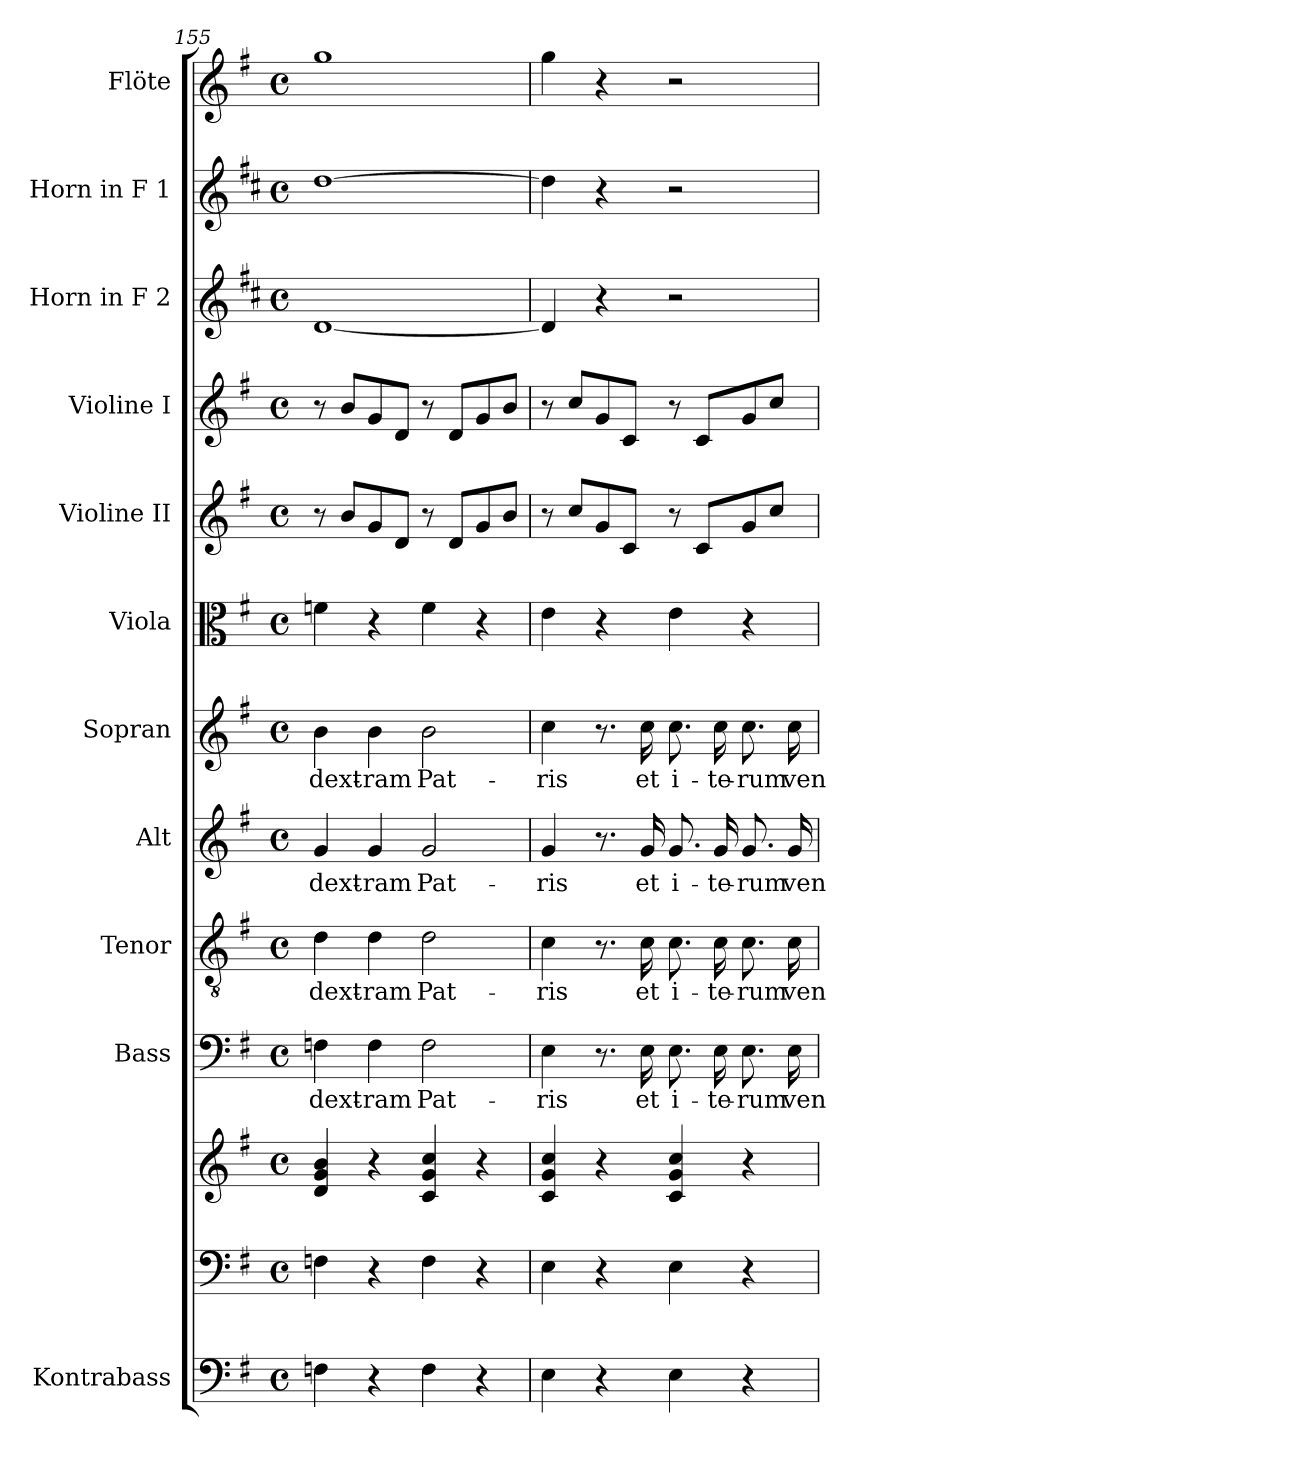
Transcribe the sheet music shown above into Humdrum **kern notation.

**kern	**kern	**kern	**kern	**text	**kern	**text	**kern	**text	**kern	**text	**kern	**kern	**kern	**kern	**kern	**kern
*part12	*part11	*part11	*part10	*part10	*part9	*part9	*part8	*part8	*part7	*part7	*part6	*part5	*part4	*part3	*part2	*part1
*staff13	*staff12	*staff11	*staff10	*staff10	*staff9	*staff9	*staff8	*staff8	*staff7	*staff7	*staff6	*staff5	*staff4	*staff3	*staff2	*staff1
*I"Kontrabass	*	*	*I"Bass	*	*I"Tenor	*	*I"Alt	*	*I"Sopran	*	*I"Viola	*I"Violine II	*I"Violine I	*I"Horn in F 2	*I"Horn in F 1	*I"Flöte
*I'Kb.	*	*	*I'B.	*	*I'T.	*	*I'A.	*	*I'S.	*	*I'Vla.	*I'Vl. II	*I'Vl. I	*	*	*I'Fl.
!!LO:PB:g=z
*clefF4	*clefF4	*clefG2	*clefF4	*	*clefGv2	*	*clefG2	*	*clefG2	*	*clefC3	*clefG2	*clefG2	*clefG2	*clefG2	*clefG2
*ITrd7c12	*	*	*	*	*	*	*	*	*	*	*	*	*	*ITrd4c7	*ITrd4c7	*
*k[f#]	*k[f#]	*k[f#]	*k[f#]	*	*k[f#]	*	*k[f#]	*	*k[f#]	*	*k[f#]	*k[f#]	*k[f#]	*k[f#]	*k[f#]	*k[f#]
*G:	*G:	*G:	*G:	*	*G:	*	*G:	*	*G:	*	*G:	*G:	*G:	*G:	*G:	*G:
*M4/4	*M4/4	*M4/4	*M4/4	*	*M4/4	*	*M4/4	*	*M4/4	*	*M4/4	*M4/4	*M4/4	*M4/4	*M4/4	*M4/4
*met(c)	*met(c)	*met(c)	*met(c)	*	*met(c)	*	*met(c)	*	*met(c)	*	*met(c)	*met(c)	*met(c)	*met(c)	*met(c)	*met(c)
=155	=155	=155	=155	=155	=155	=155	=155	=155	=155	=155	=155	=155	=155	=155	=155	=155
!	!	!	!	!LO:LY:b	!	!LO:LY:b	!	!LO:LY:b	!	!LO:LY:b	!	!	!	!	!	!
4FFn\	4Fn\	4d/ 4g/ 4b/	4Fn\	dext-	4d\	dext-	4g/	dext-	4b\	dext-	4fn\	8r	8r	[1G	[1g	1gg
.	.	.	.	.	.	.	.	.	.	.	.	8b/L	8b/L	.	.	.
!	!	!	!	!LO:LY:b	!	!LO:LY:b	!	!LO:LY:b	!	!LO:LY:b	!	!	!	!	!	!
4r	4r	4r	4F\	-ram	4d\	-ram	4g/	-ram	4b\	-ram	4r	8g/	8g/	.	.	.
.	.	.	.	.	.	.	.	.	.	.	.	8d/J	8d/J	.	.	.
!	!	!	!	!LO:LY:b	!	!LO:LY:b	!	!LO:LY:b	!	!LO:LY:b	!	!	!	!	!	!
4FF\	4F\	4c/ 4g/ 4cc/	2F\	Pat-	2d\	Pat-	2g/	Pat-	2b\	Pat-	4f\	8r	8r	.	.	.
.	.	.	.	.	.	.	.	.	.	.	.	8d/L	8d/L	.	.	.
4r	4r	4r	.	.	.	.	.	.	.	.	4r	8g/	8g/	.	.	.
.	.	.	.	.	.	.	.	.	.	.	.	8b/J	8b/J	.	.	.
=156	=156	=156	=156	=156	=156	=156	=156	=156	=156	=156	=156	=156	=156	=156	=156	=156
!	!	!	!	!LO:LY:b	!	!LO:LY:b	!	!LO:LY:b	!	!LO:LY:b	!	!	!	!	!	!
4EE\	4E\	4c/ 4g/ 4cc/	4E\	-ris	4c\	-ris	4g/	-ris	4cc\	-ris	4e\	8r	8r	4G/]	4g\]	4gg\
.	.	.	.	.	.	.	.	.	.	.	.	8cc/L	8cc/L	.	.	.
4r	4r	4r	8.r	.	8.r	.	8.r	.	8.r	.	4r	8g/	8g/	4r	4r	4r
.	.	.	.	.	.	.	.	.	.	.	.	8c/J	8c/J	.	.	.
!	!	!	!	!LO:LY:b	!	!LO:LY:b	!	!LO:LY:b	!	!LO:LY:b	!	!	!	!	!	!
.	.	.	16E\	et	16c\	et	16g/	et	16cc\	et	.	.	.	.	.	.
!	!	!	!	!LO:LY:b	!	!LO:LY:b	!	!LO:LY:b	!	!LO:LY:b	!	!	!	!	!	!
4EE\	4E\	4c/ 4g/ 4cc/	8.E\	i-	8.c\	i-	8.g/	i-	8.cc\	i-	4e\	8r	8r	2r	2r	2r
.	.	.	.	.	.	.	.	.	.	.	.	8c/L	8c/L	.	.	.
!	!	!	!	!LO:LY:b	!	!LO:LY:b	!	!LO:LY:b	!	!LO:LY:b	!	!	!	!	!	!
.	.	.	16E\	-te-	16c\	-te-	16g/	-te-	16cc\	-te-	.	.	.	.	.	.
!	!	!	!	!LO:LY:b	!	!LO:LY:b	!	!LO:LY:b	!	!LO:LY:b	!	!	!	!	!	!
4r	4r	4r	8.E\	-rum	8.c\	-rum	8.g/	-rum	8.cc\	-rum	4r	8g/	8g/	.	.	.
.	.	.	.	.	.	.	.	.	.	.	.	8cc/J	8cc/J	.	.	.
!	!	!	!	!LO:LY:b	!	!LO:LY:b	!	!LO:LY:b	!	!LO:LY:b	!	!	!	!	!	!
.	.	.	16E\	ven-	16c\	ven-	16g/	ven-	16cc\	ven-	.	.	.	.	.	.
=	=	=	=	=	=	=	=	=	=	=	=	=	=	=	=	=
*-	*-	*-	*-	*-	*-	*-	*-	*-	*-	*-	*-	*-	*-	*-	*-	*-
